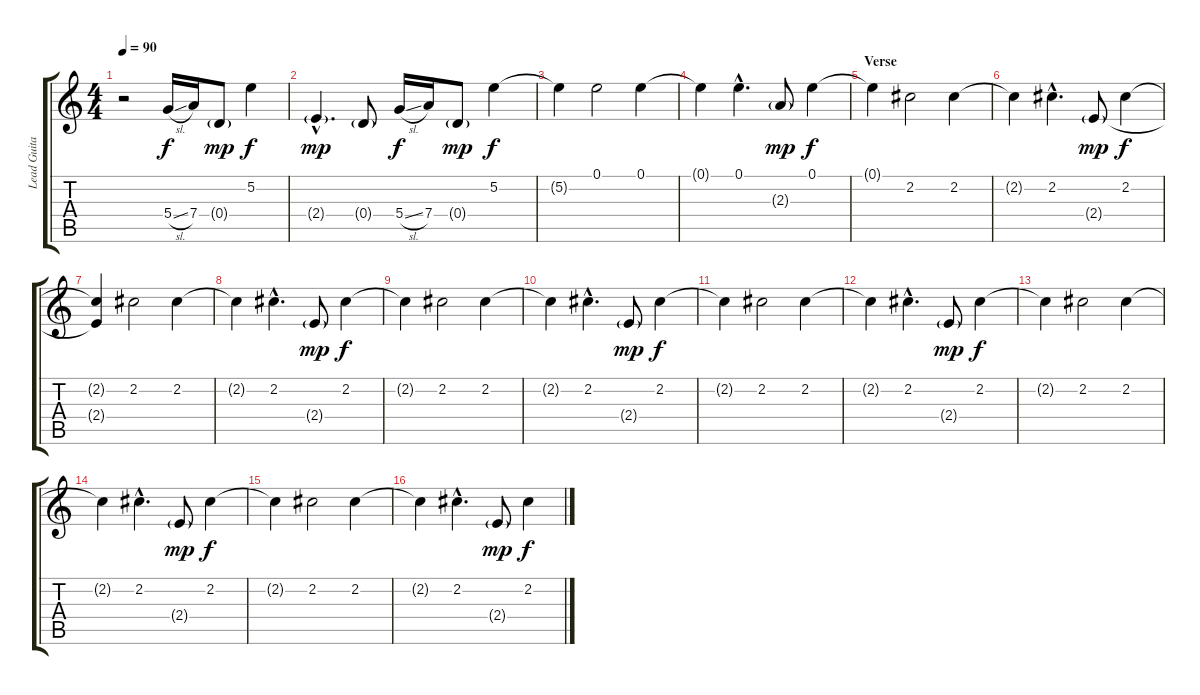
\track ("Lead Guitar" "Lead Guita") {instrument electricguitarjazz}
\staff {score tabs}
\tuning (E4 B3 G3 D3 A2 E2) {hide}
\ts (4 4)
\tempo 90
\clef g2
\ks c
r.2{dy f} 5.4{sl}.16 7.4.16 0.4{g}.8{dy mp} 5.2.4{dy f} |
2.4{g hac}.4{d dy mp} 0.4{g}.8 5.4{sl}.16{dy f} 7.4.16 0.4{g}.8{dy mp} 5.2.4{dy f} |
5.2{t}.4 0.1.2 0.1.4 |
0.1{t}.4 0.1{hac}.4{d} 2.3{g}.8{dy mp} 0.1.4{dy f} |
\section ("" "Verse")
0.1{t}.4 2.2.2 2.2.4 |
2.2{t}.4 2.2{hac}.4{d} 2.4{g}.8{dy mp} 2.2.4{dy f} |
(2.2{t} 2.4{t}).4 2.2.2 2.2.4 |
2.2{t}.4 2.2{hac}.4{d} 2.4{g}.8{dy mp} 2.2.4{dy f} |
2.2{t}.4 2.2.2 2.2.4 |
2.2{t}.4 2.2{hac}.4{d} 2.4{g}.8{dy mp} 2.2.4{dy f} |
2.2{t}.4 2.2.2 2.2.4 |
2.2{t}.4 2.2{hac}.4{d} 2.4{g}.8{dy mp} 2.2.4{dy f} |
2.2{t}.4 2.2.2 2.2.4 |
2.2{t}.4 2.2{hac}.4{d} 2.4{g}.8{dy mp} 2.2.4{dy f} |
2.2{t}.4 2.2.2 2.2.4 |
2.2{t}.4 2.2{hac}.4{d} 2.4{g}.8{dy mp} 2.2.4{dy f}
